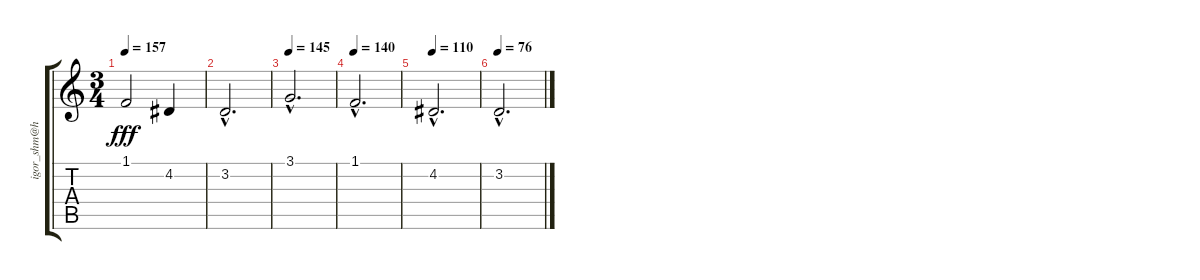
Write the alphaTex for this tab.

\track ("igor_shm@hotmail.com" "igor_shm@h") {instrument bassoon}
\staff {score tabs}
\tuning (E4 B3 G3 D3 A2 E2) {hide}
\ts (3 4)
\tempo 157
\clef g2
\ks c
1.1.2{dy fff} 4.2.4 |
3.2{hac}.2{d} |
\tempo 145
3.1{hac}.2{d} |
\tempo 140
1.1{hac}.2{d} |
\tempo 110
4.2{hac}.2{d} |
\tempo 76
3.2{hac}.2{d}
